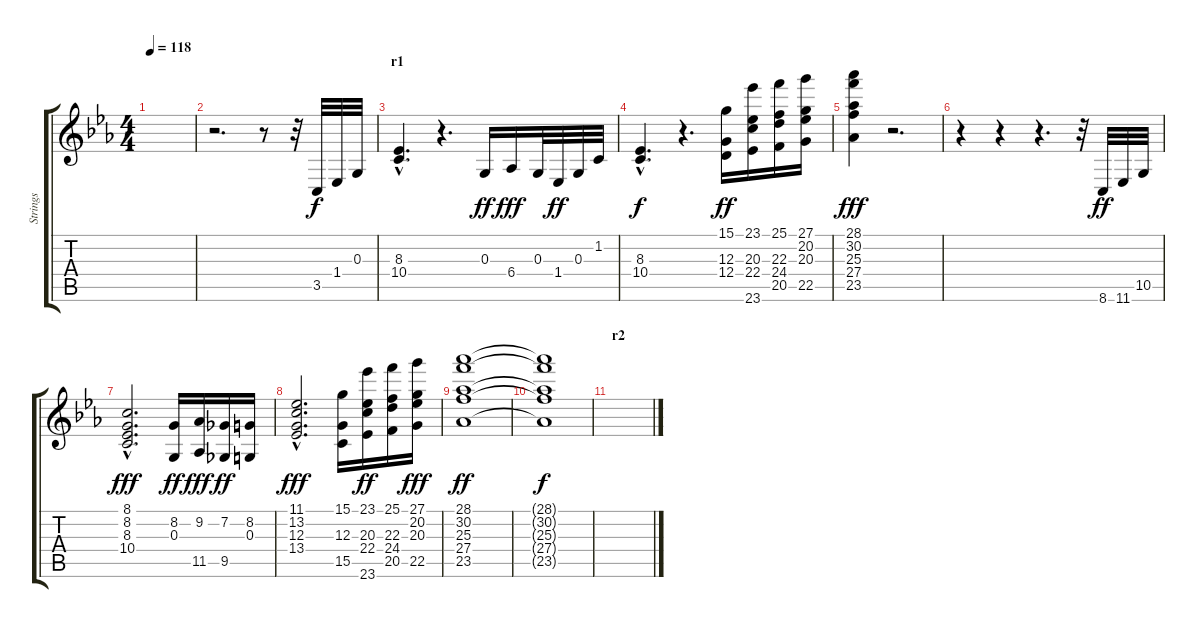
\track ("Strings" "Strings") {instrument stringensemble1}
\staff {score tabs}
\tuning (E4 B3 G3 D3 A2 E2) {hide}
\ts (4 4)
\tempo 118
\clef g2
\ks cminor
|
r.2{d} r.8 r.32 3.5.32 1.4.32 0.3.32 |
\section ("" "r1")
(8.3{hac} 10.4{hac}).4{d dy f} r.4{d} 0.3.16{dy ff} 6.4.16{dy fff} 0.3.32 1.4.32{dy ff} 0.3.32 1.2.32 |
(8.3{hac} 10.4{hac}).4{d dy f} r.4{d} (15.1 12.3 12.4).16{dy ff} (23.1 20.3 22.4 23.6).16 (25.1 22.3 24.4 20.5).16 (27.1 20.2 20.3 22.5).16 |
(28.1 30.2 25.3 27.4 23.5).4{dy fff} r.2{d} |
r.4 r.4 r.4{d} r.32 8.6.32{dy ff} 11.6.32 10.5.32 |
(8.1{hac} 8.2{hac} 8.3{hac} 10.4{hac}).2{d dy fff} (8.2 0.3).16{dy ff} (9.2 11.5).16{dy fff} (7.2 9.5).16{dy ff} (8.2 0.3).16 |
(11.1{hac} 13.2{hac} 12.3{hac} 13.4{hac}).2{d dy fff} (15.1 12.3 15.5).16 (23.1 20.3 22.4 23.6).16{dy ff} (25.1 22.3 24.4 20.5).16 (27.1 20.2 20.3 22.5).16{dy fff} |
(28.1 30.2 25.3 27.4 23.5).1{dy ff} |
(28.1{t} 30.2{t} 25.3{t} 27.4{t} 23.5{t}).1{dy f} |
\section ("" "r2")
